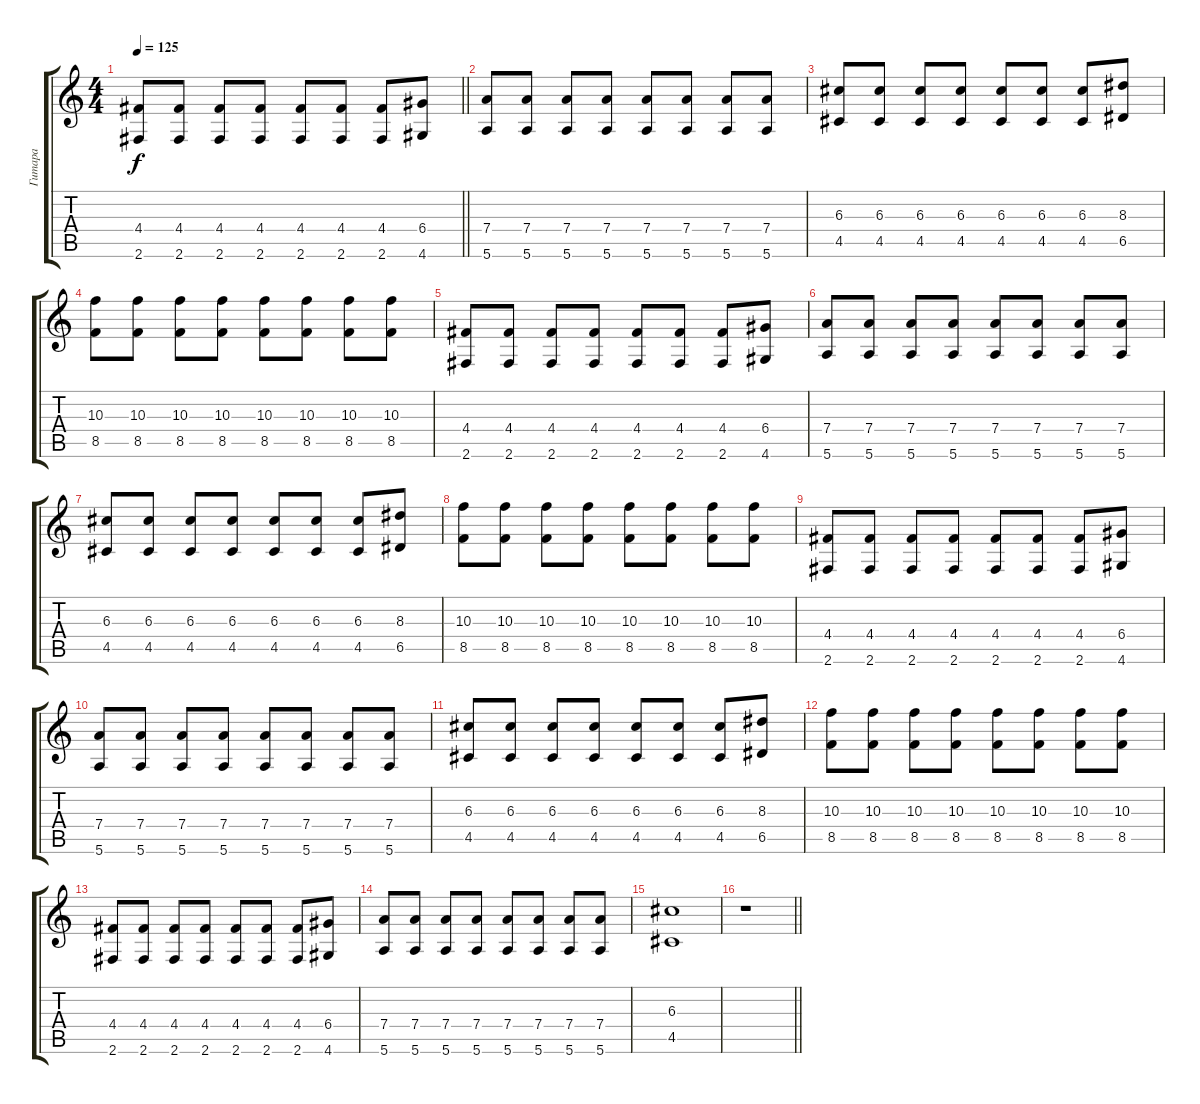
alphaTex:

\track ("Гитара" "Гитара") {instrument distortionguitar}
\staff {score tabs}
\tuning (E4 B3 G3 D3 A2 E2) {hide}
\ts (4 4)
\tempo 125
\clef g2
\barLineRight lightlight
\ks c
(4.4 2.6).8{dy f} (4.4 2.6).8 (4.4 2.6).8 (4.4 2.6).8 (4.4 2.6).8 (4.4 2.6).8 (4.4 2.6).8 (6.4 4.6).8 |
(7.4 5.6).8 (7.4 5.6).8 (7.4 5.6).8 (7.4 5.6).8 (7.4 5.6).8 (7.4 5.6).8 (7.4 5.6).8 (7.4 5.6).8 |
(6.3 4.5).8 (6.3 4.5).8 (6.3 4.5).8 (6.3 4.5).8 (6.3 4.5).8 (6.3 4.5).8 (6.3 4.5).8 (8.3 6.5).8 |
(10.3 8.5).8 (10.3 8.5).8 (10.3 8.5).8 (10.3 8.5).8 (10.3 8.5).8 (10.3 8.5).8 (10.3 8.5).8 (10.3 8.5).8 |
(4.4 2.6).8 (4.4 2.6).8 (4.4 2.6).8 (4.4 2.6).8 (4.4 2.6).8 (4.4 2.6).8 (4.4 2.6).8 (6.4 4.6).8 |
(7.4 5.6).8 (7.4 5.6).8 (7.4 5.6).8 (7.4 5.6).8 (7.4 5.6).8 (7.4 5.6).8 (7.4 5.6).8 (7.4 5.6).8 |
(6.3 4.5).8 (6.3 4.5).8 (6.3 4.5).8 (6.3 4.5).8 (6.3 4.5).8 (6.3 4.5).8 (6.3 4.5).8 (8.3 6.5).8 |
(10.3 8.5).8 (10.3 8.5).8 (10.3 8.5).8 (10.3 8.5).8 (10.3 8.5).8 (10.3 8.5).8 (10.3 8.5).8 (10.3 8.5).8 |
(4.4 2.6).8 (4.4 2.6).8 (4.4 2.6).8 (4.4 2.6).8 (4.4 2.6).8 (4.4 2.6).8 (4.4 2.6).8 (6.4 4.6).8 |
(7.4 5.6).8 (7.4 5.6).8 (7.4 5.6).8 (7.4 5.6).8 (7.4 5.6).8 (7.4 5.6).8 (7.4 5.6).8 (7.4 5.6).8 |
(6.3 4.5).8 (6.3 4.5).8 (6.3 4.5).8 (6.3 4.5).8 (6.3 4.5).8 (6.3 4.5).8 (6.3 4.5).8 (8.3 6.5).8 |
(10.3 8.5).8 (10.3 8.5).8 (10.3 8.5).8 (10.3 8.5).8 (10.3 8.5).8 (10.3 8.5).8 (10.3 8.5).8 (10.3 8.5).8 |
(4.4 2.6).8 (4.4 2.6).8 (4.4 2.6).8 (4.4 2.6).8 (4.4 2.6).8 (4.4 2.6).8 (4.4 2.6).8 (6.4 4.6).8 |
(7.4 5.6).8 (7.4 5.6).8 (7.4 5.6).8 (7.4 5.6).8 (7.4 5.6).8 (7.4 5.6).8 (7.4 5.6).8 (7.4 5.6).8 |
(6.3 4.5).1 |
\barLineRight lightlight
r.1
